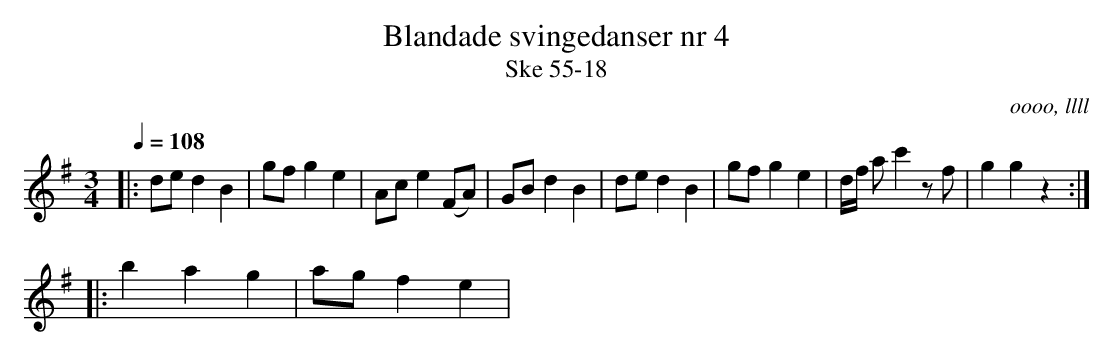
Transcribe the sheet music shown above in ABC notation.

X:1
T:Blandade svingedanser nr 4
T:Ske 55-18
O:oooo, llll
M:3/4
L:1/8
Q:1/4=108
K:G
|: de d2 B2 | gf g2 e2 | Ac e2 (FA) | GB d2 B2 | de d2 B2 | gf g2 e2 | d/f/ a c'2 zf | g2 g2 z2 :|
|: b2 a2 g2 | ag f2 e2 |
